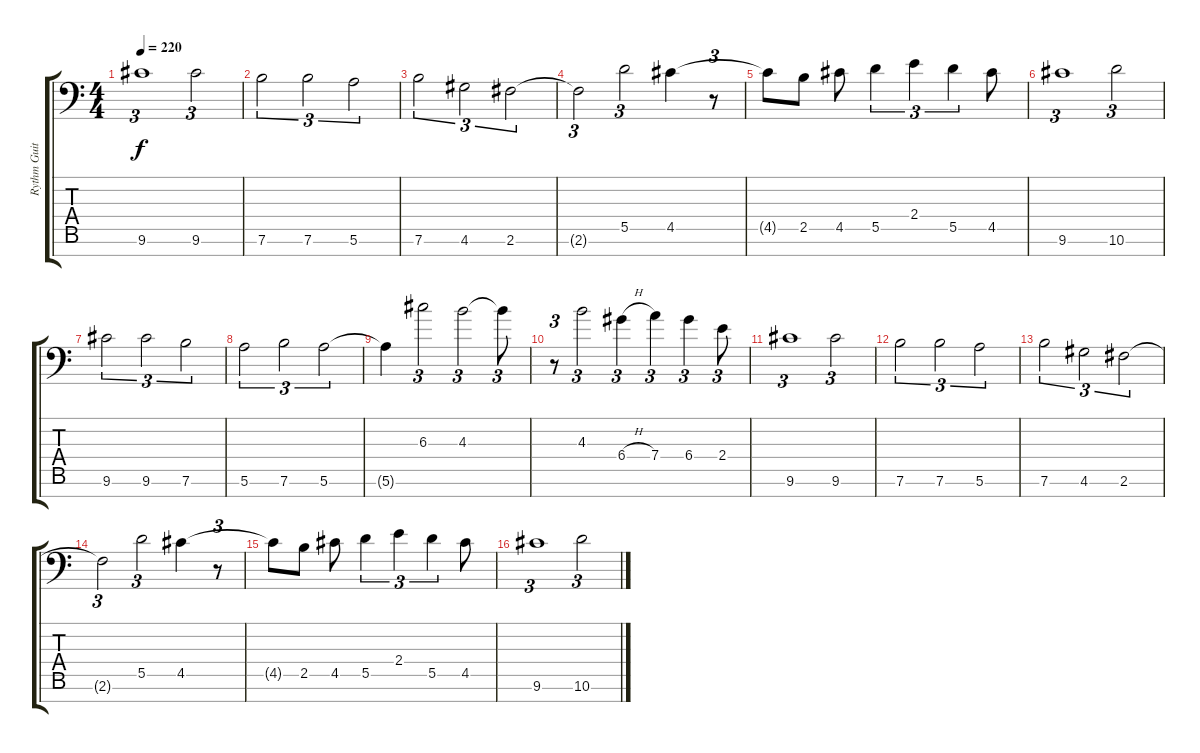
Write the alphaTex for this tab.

\track ("Rythm Guitar (Ken Susi)" "Rythm Guit") {instrument overdrivenguitar}
\staff {score tabs}
\tuning (E4 B3 G3 D3 A2 E2 C-1) {hide}
\ts (4 4)
\tempo 220
\clef f4
\ks c
9.6.1{tu (3 2) dy f} 9.6.2{tu (3 2)} |
7.6.2{tu (3 2)} 7.6.2{tu (3 2)} 5.6.2{tu (3 2)} |
7.6.2{tu (3 2)} 4.6.2{tu (3 2)} 2.6.2{tu (3 2)} |
2.6{t}.2{tu (3 2)} 5.5.2{tu (3 2)} 4.5.4 r.8{tu (3 2)} |
4.5{t}.8 2.5.8 4.5.8 5.5.4{tu (3 2)} 2.4.4{tu (3 2)} 5.5.4{tu (3 2)} 4.5.8 |
9.6.1{tu (3 2)} 10.6.2{tu (3 2)} |
9.6.2{tu (3 2)} 9.6.2{tu (3 2)} 7.6.2{tu (3 2)} |
5.6.2{tu (3 2)} 7.6.2{tu (3 2)} 5.6.2{tu (3 2)} |
5.6{t}.4 6.3.2{tu (3 2)} 4.3.2{tu (3 2)} 4.3{t}.8{tu (3 2)} |
r.8{tu (3 2)} 4.3.2{tu (3 2)} 6.4{h}.4{tu (3 2)} 7.4.4{tu (3 2)} 6.4.4{tu (3 2)} 2.4.8{tu (3 2)} |
9.6.1{tu (3 2)} 9.6.2{tu (3 2)} |
7.6.2{tu (3 2)} 7.6.2{tu (3 2)} 5.6.2{tu (3 2)} |
7.6.2{tu (3 2)} 4.6.2{tu (3 2)} 2.6.2{tu (3 2)} |
2.6{t}.2{tu (3 2)} 5.5.2{tu (3 2)} 4.5.4 r.8{tu (3 2)} |
4.5{t}.8 2.5.8 4.5.8 5.5.4{tu (3 2)} 2.4.4{tu (3 2)} 5.5.4{tu (3 2)} 4.5.8 |
9.6.1{tu (3 2)} 10.6.2{tu (3 2)}
